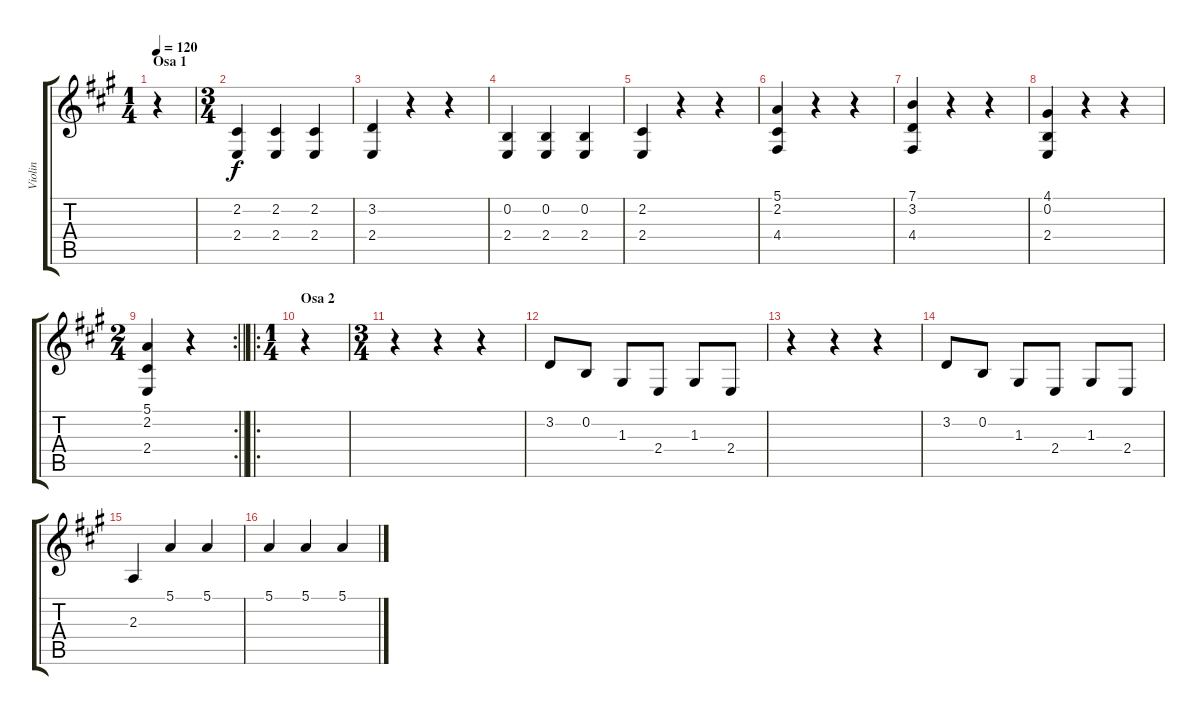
\track ("Violin" "Violin") {instrument violin}
\staff {score tabs}
\tuning (E4 B3 G3 D3 A2 E2) {hide}
\ts (1 4)
\section ("" "Osa 1")
\tempo 120
\clef g2
\ks a
r.4{dy f instrument violin} |
\ts (3 4)
(2.2 2.4).4 (2.2 2.4).4 (2.2 2.4).4 |
(3.2 2.4).4 r.4 r.4 |
(0.2 2.4).4 (0.2 2.4).4 (0.2 2.4).4 |
(2.2 2.4).4 r.4 r.4 |
(5.1 2.2 4.4).4 r.4 r.4 |
(7.1 3.2 4.4).4 r.4 r.4 |
(4.1 0.2 2.4).4 r.4 r.4 |
\rc 2
\ts (2 4)
\barLineRight lightlight
(5.1 2.2 2.4).4 r.4 |
\ro
\ts (1 4)
\section ("" "Osa 2")
r.4 |
\ts (3 4)
r.4 r.4 r.4 |
3.2.8 0.2.8 1.3.8 2.4.8 1.3.8 2.4.8 |
r.4 r.4 r.4 |
3.2.8 0.2.8 1.3.8 2.4.8 1.3.8 2.4.8 |
2.3.4 5.1.4 5.1.4 |
5.1.4 5.1.4 5.1.4
